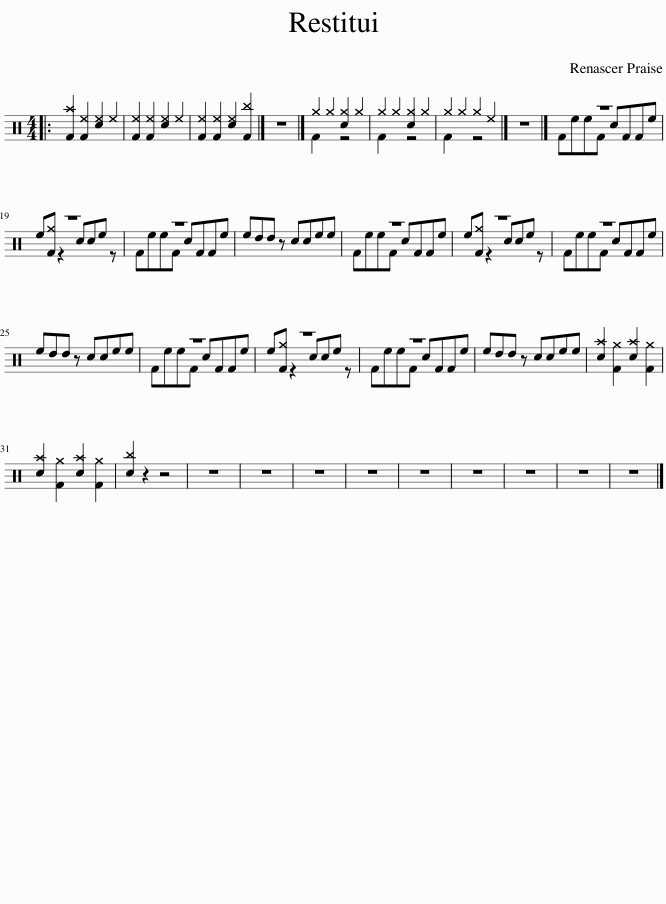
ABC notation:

X:1
%%score ( 1 2 )
L:1/8
M:4/4
I:linebreak $
K:C
V:1 perc
K:none
V:2 perc
K:none
V:1
|: [F^a]2 [F^e]2 [c^e]2 ^e2 | [F^e]2 [F^e]2 [c^e]2 ^e2 | [F^e]2 [F^e]2 [c^e]2 [F^b]2 |] z8 |] ^g2 ^g2 [c^g]2 ^g2 | %5
 ^g2 ^g2 [c^g]2 ^g2 | ^g2 ^g2 ^g2 ^e2 |] z8 |] z8 |$ z8 | %10
 z8 | edd z ccee | z8 | z8 | z8 |$ %15
 edd z ccee | z8 | z8 | z8 | edd z ccee | %20
 [c^a]2 [F^g]2 [c^a]2 [F^g]2 |$ [c^a]2 [F^g]2 [c^a]2 [F^g]2 | [c^b]2 z2 z4 | z8 | z8 | %25
 z8 | z8 | z8 | z8 | z8 | %30
 z8 | z8 |] %32
V:2
|: x8 | x8 | x8 |] x8 |] F2 x2 z4 | %5
 F2 x2 z4 | F2 x2 z4 |] x8 |] FeeF cFFe |$ e[F^g] z2 cce z | %10
 FeeF cFFe | x8 | FeeF cFFe | e[F^g] z2 cce z | FeeF cFFe |$ %15
 x8 | FeeF cFFe | e[F^g] z2 cce z | FeeF cFFe | x8 | %20
 x8 |$ x8 | x8 | x8 | x8 | %25
 x8 | x8 | x8 | x8 | x8 | %30
 x8 | x8 |] %32
